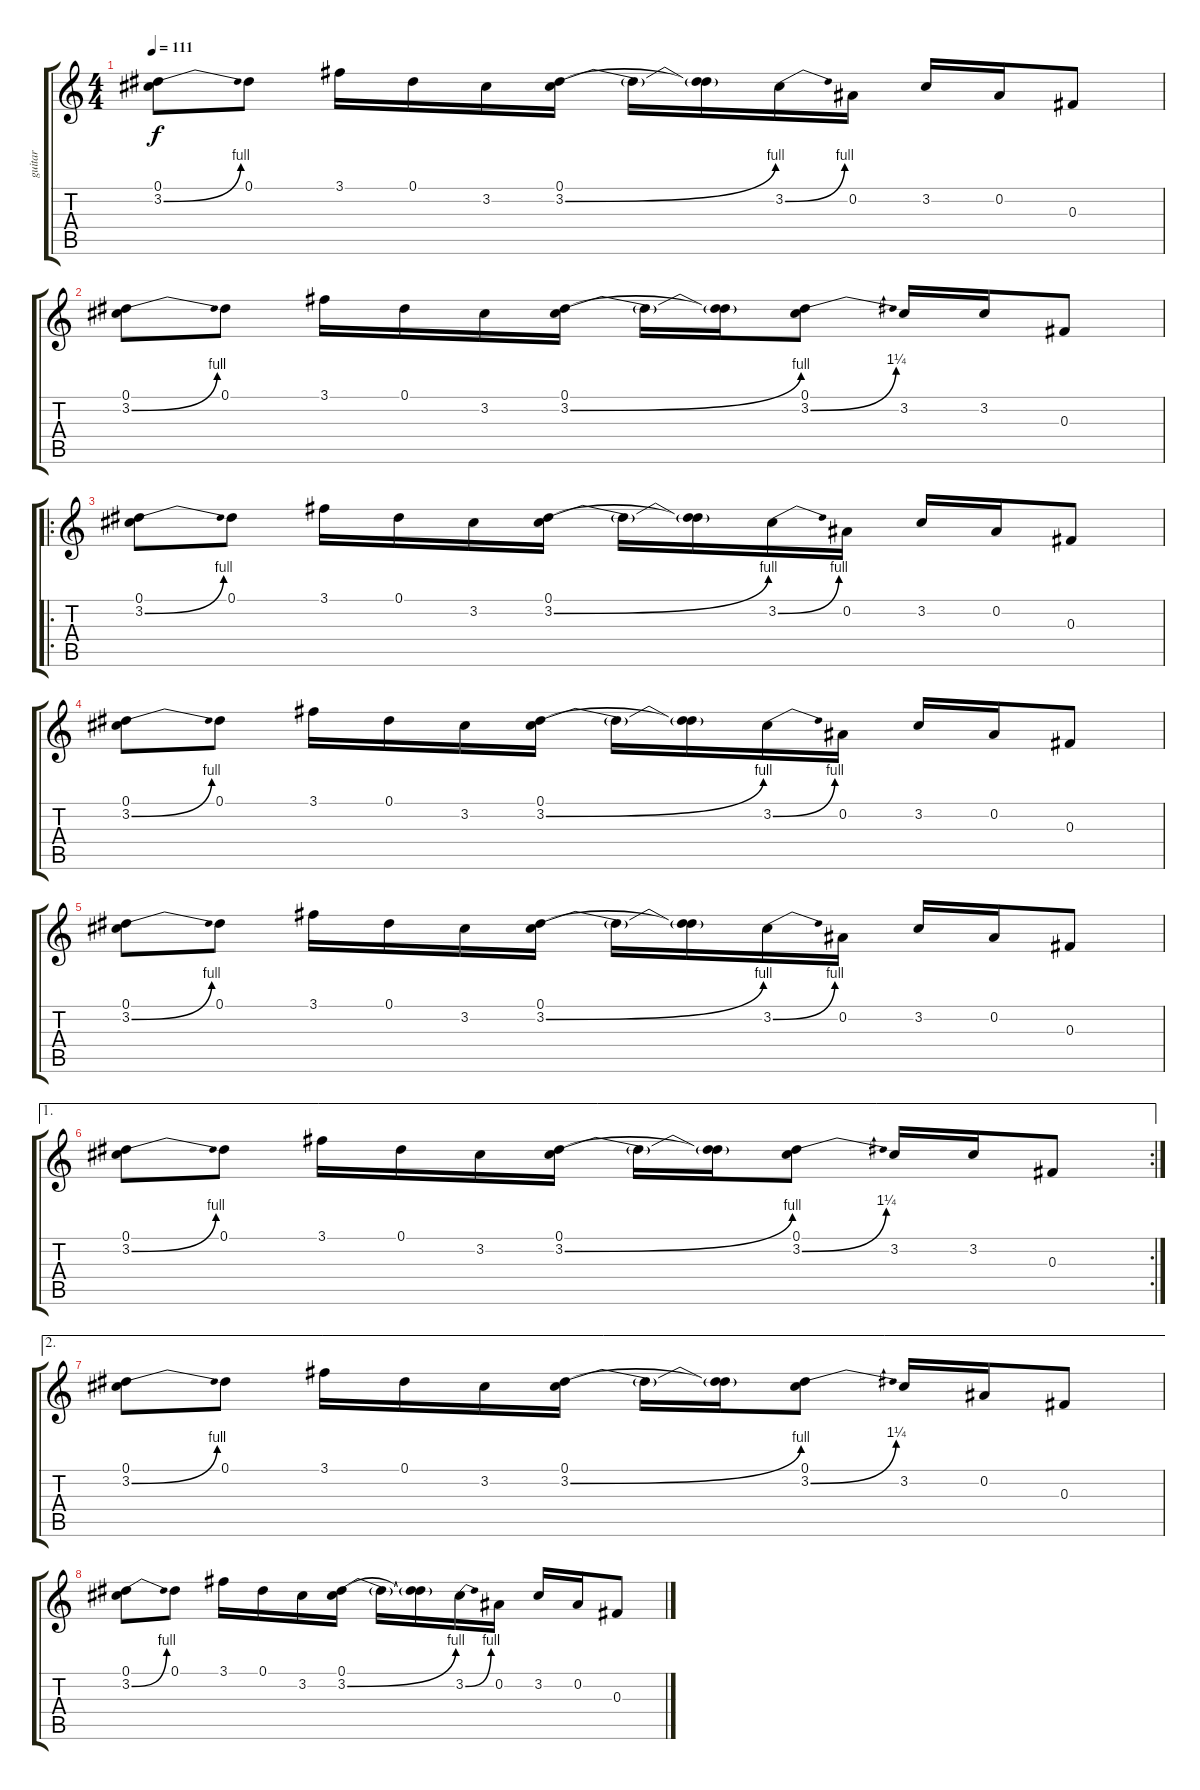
\track ("guitar" "guitar") {instrument distortionguitar}
\staff {score tabs}
\tuning (Eb4 Bb3 Gb3 Db3 Ab2 Db2) {hide}
\ts (4 4)
\tempo 111
\clef g2
\ks c
(0.1 3.2{be (bend 0 0 60 4)}).8{dy f} 0.1.8 3.1.16 0.1.16 3.2.16 (0.1 3.2{be (bend 0 0 60 4)}).16 3.2{t}.16 (0.1{t} 3.2{t}).16 3.2{be (bend 0 0 60 4)}.16 0.2.16 3.2.16 0.2.16 0.3.8 |
(0.1 3.2{be (bend 0 0 60 4)}).8 0.1.8 3.1.16 0.1.16 3.2.16 (0.1 3.2{be (bend 0 0 60 4)}).16 3.2{t}.16 (0.1{t} 3.2{t}).16 (0.1 3.2{be (bend 0 0 60 5)}).8 3.2.16 3.2.16 0.3.8 |
\ro
(0.1 3.2{be (bend 0 0 60 4)}).8 0.1.8 3.1.16 0.1.16 3.2.16 (0.1 3.2{be (bend 0 0 60 4)}).16 3.2{t}.16 (0.1{t} 3.2{t}).16 3.2{be (bend 0 0 60 4)}.16 0.2.16 3.2.16 0.2.16 0.3.8 |
(0.1 3.2{be (bend 0 0 60 4)}).8 0.1.8 3.1.16 0.1.16 3.2.16 (0.1 3.2{be (bend 0 0 60 4)}).16 3.2{t}.16 (0.1{t} 3.2{t}).16 3.2{be (bend 0 0 60 4)}.16 0.2.16 3.2.16 0.2.16 0.3.8 |
(0.1 3.2{be (bend 0 0 60 4)}).8 0.1.8 3.1.16 0.1.16 3.2.16 (0.1 3.2{be (bend 0 0 60 4)}).16 3.2{t}.16 (0.1{t} 3.2{t}).16 3.2{be (bend 0 0 60 4)}.16 0.2.16 3.2.16 0.2.16 0.3.8 |
\ae 1
\rc 2
(0.1 3.2{be (bend 0 0 60 4)}).8 0.1.8 3.1.16 0.1.16 3.2.16 (0.1 3.2{be (bend 0 0 60 4)}).16 3.2{t}.16 (0.1{t} 3.2{t}).16 (0.1 3.2{be (bend 0 0 60 5)}).8 3.2.16 3.2.16 0.3.8 |
\ae 2
(0.1 3.2{be (bend 0 0 60 4)}).8 0.1.8 3.1.16 0.1.16 3.2.16 (0.1 3.2{be (bend 0 0 60 4)}).16 3.2{t}.16 (0.1{t} 3.2{t}).16 (0.1 3.2{be (bend 0 0 60 5)}).8 3.2.16 0.2.16 0.3.8 |
(0.1 3.2{be (bend 0 0 60 4)}).8 0.1.8 3.1.16 0.1.16 3.2.16 (0.1 3.2{be (bend 0 0 60 4)}).16 3.2{t}.16 (0.1{t} 3.2{t}).16 3.2{be (bend 0 0 60 4)}.16 0.2.16 3.2.16 0.2.16 0.3.8
